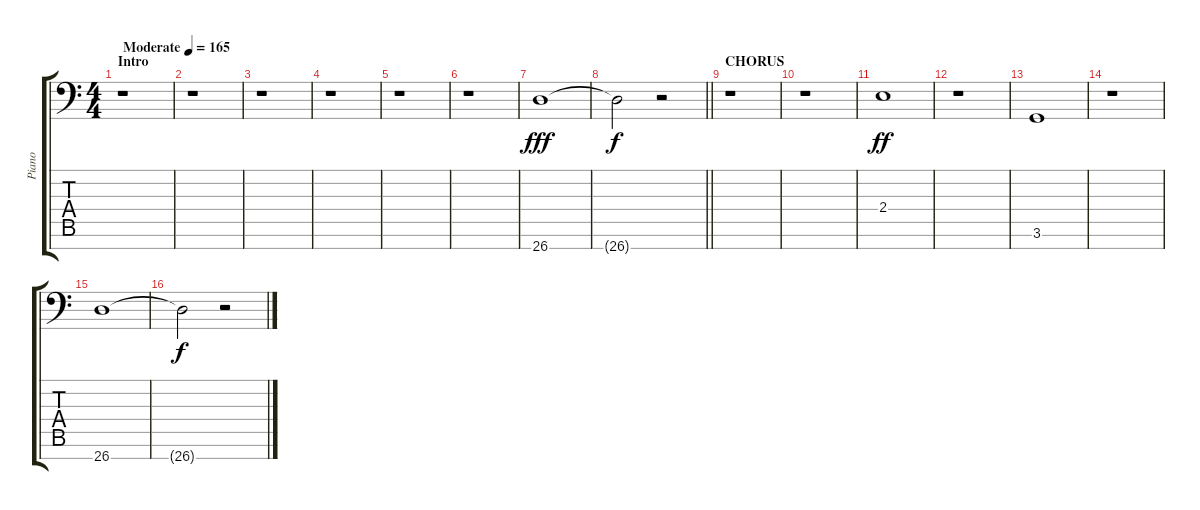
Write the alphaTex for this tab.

\track ("Piano" "Piano") {instrument acousticgrandpiano}
\staff {score tabs}
\tuning (C8 B3 G3 D3 A2 E2 C-1) {hide}
\ts (4 4)
\section ("" "Intro")
\tempo (165 "Moderate")
\clef f4
\ks c
r.1{dy fff instrument acousticgrandpiano} |
r.1 |
r.1 |
r.1 |
r.1 |
r.1 |
26.7.1 |
\barLineRight lightlight
26.7{t}.2{dy f} r.2 |
\section ("" "CHORUS")
r.1 |
r.1 |
2.4.1{dy ff} |
r.1 |
3.6.1 |
r.1 |
26.7.1 |
26.7{t}.2{dy f} r.2
